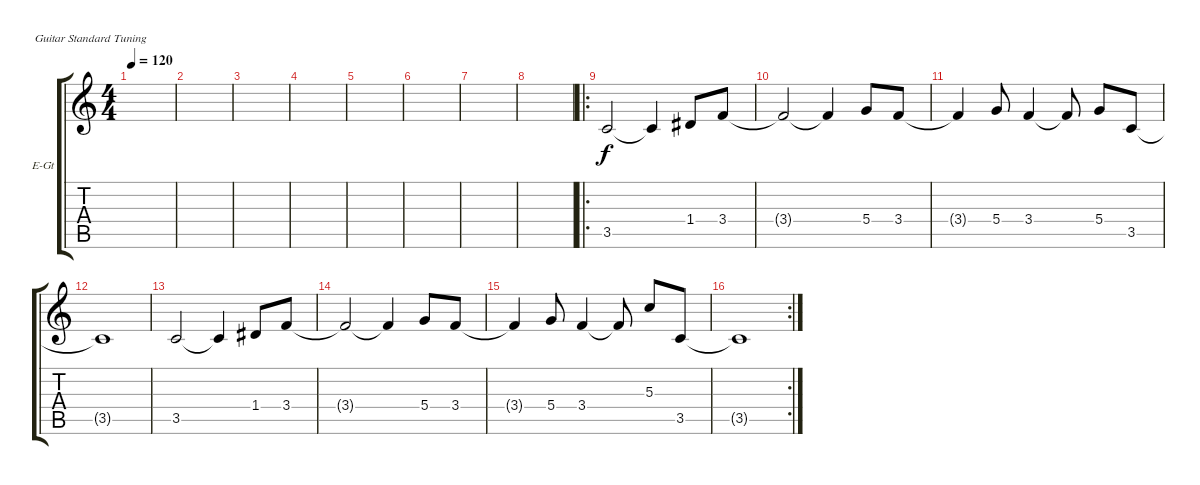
\bracketExtendMode groupsimilarinstruments
\firstSystemTrackNameOrientation horizontal
\otherSystemsTrackNameOrientation horizontal
\track ("Electric Guitar" "E-Gt") {instrument electricguitarclean}
\staff {score tabs}
\tuning (E4 B3 G3 D3 A2 E2)
\ts (4 4)
\tempo 120
\clef g2
\scale
0.487395
\ks c
|
\scale
0.256303 |
\scale
0.256303 |
\scale
0.333333 |
\scale
0.333333 |
\scale
0.333333 |
\scale
0.333333 |
\scale
0.333333 |
\ro
\scale
0.333333 3.5.2 3.5{t}.4 1.4.8 3.4.8 |
\scale
0.333333 3.4{t}.2 3.4{t}.4 5.4.8 3.4.8 |
\scale
0.333333 3.4{t}.4 5.4.8 3.4.4 3.4{t}.8 5.4.8 3.5.8 |
\scale
0.333333 3.5{t}.1 |
\scale
0.333333 3.5.2 3.5{t}.4 1.4.8 3.4.8 |
\scale
0.333333 3.4{t}.2 3.4{t}.4 5.4.8 3.4.8 |
\scale
0.333333 3.4{t}.4 5.4.8 3.4.4 3.4{t}.8 5.3.8 3.5.8 |
\rc 2
\scale
0.333333 3.5{t}.1
